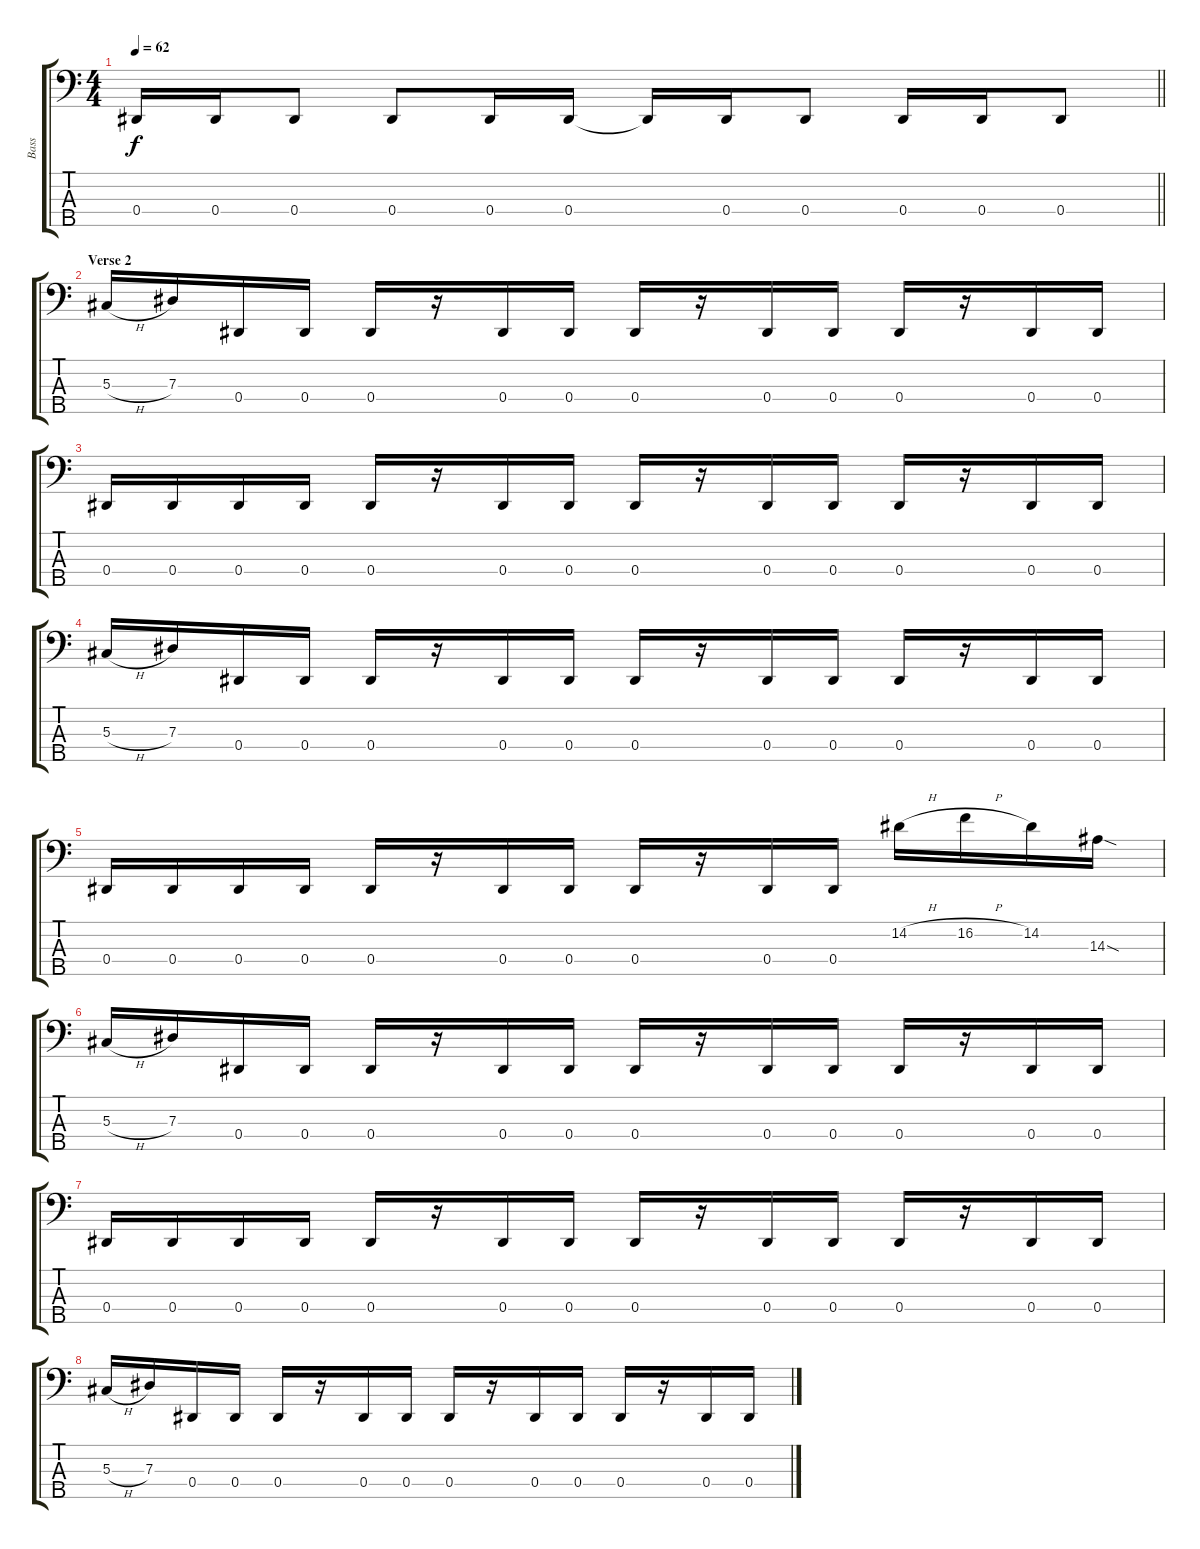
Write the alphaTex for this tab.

\track ("Bass" "Bass") {instrument electricbassfinger}
\staff {score tabs}
\tuning (Gb2 Db2 Ab1 Eb1 Bb0) {hide}
\ts (4 4)
\tempo 62
\clef f4
\barLineRight lightlight
\ks c
0.4.16{dy f} 0.4.16 0.4.8 0.4.8 0.4.16 0.4.16 0.4{t}.16 0.4.16 0.4.8 0.4.16 0.4.16 0.4.8 |
\section ("" "Verse 2")
5.3{h}.16 7.3.16 0.4.16 0.4.16 0.4.16 r.16 0.4.16 0.4.16 0.4.16 r.16 0.4.16 0.4.16 0.4.16 r.16 0.4.16 0.4.16 |
0.4.16 0.4.16 0.4.16 0.4.16 0.4.16 r.16 0.4.16 0.4.16 0.4.16 r.16 0.4.16 0.4.16 0.4.16 r.16 0.4.16 0.4.16 |
5.3{h}.16 7.3.16 0.4.16 0.4.16 0.4.16 r.16 0.4.16 0.4.16 0.4.16 r.16 0.4.16 0.4.16 0.4.16 r.16 0.4.16 0.4.16 |
0.4.16 0.4.16 0.4.16 0.4.16 0.4.16 r.16 0.4.16 0.4.16 0.4.16 r.16 0.4.16 0.4.16 14.2{h}.16 16.2{h}.16 14.2.16 14.3{sod}.16 |
5.3{h}.16 7.3.16 0.4.16 0.4.16 0.4.16 r.16 0.4.16 0.4.16 0.4.16 r.16 0.4.16 0.4.16 0.4.16 r.16 0.4.16 0.4.16 |
0.4.16 0.4.16 0.4.16 0.4.16 0.4.16 r.16 0.4.16 0.4.16 0.4.16 r.16 0.4.16 0.4.16 0.4.16 r.16 0.4.16 0.4.16 |
5.3{h}.16 7.3.16 0.4.16 0.4.16 0.4.16 r.16 0.4.16 0.4.16 0.4.16 r.16 0.4.16 0.4.16 0.4.16 r.16 0.4.16 0.4.16
